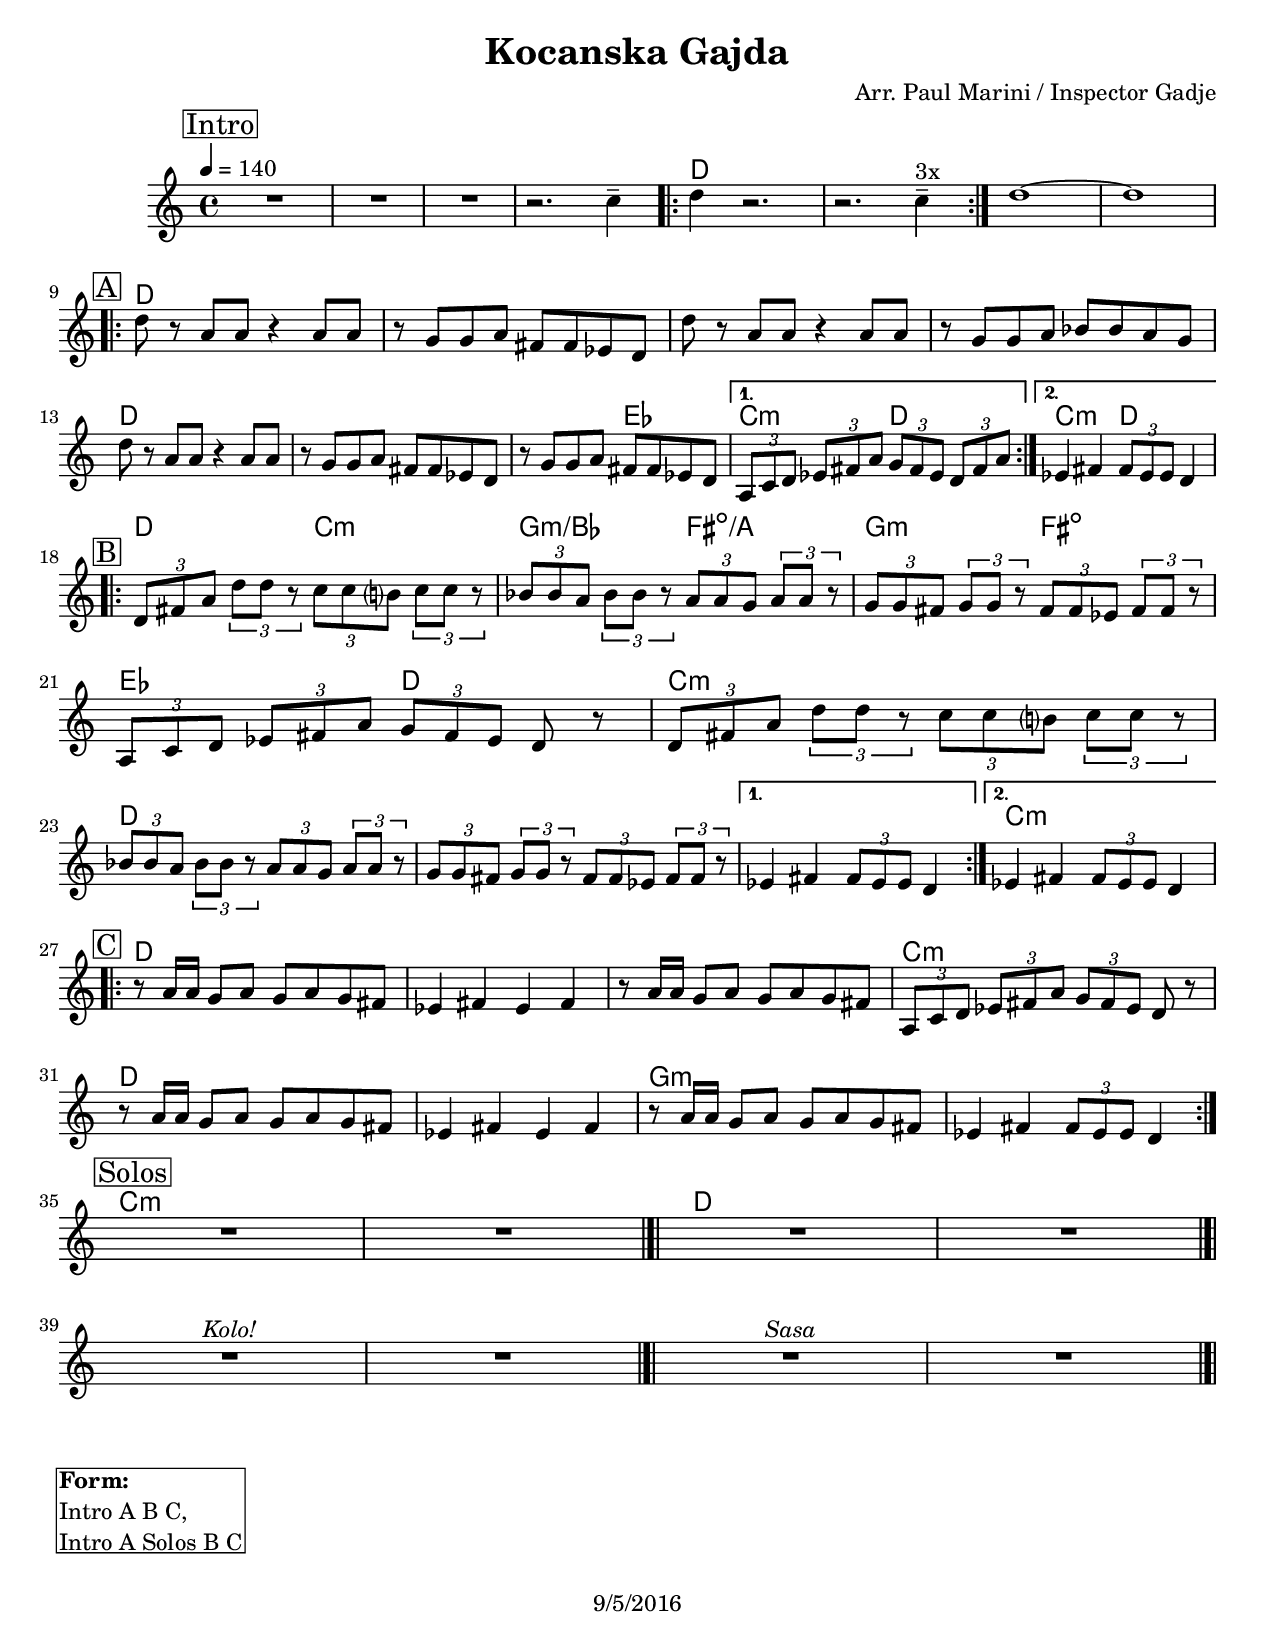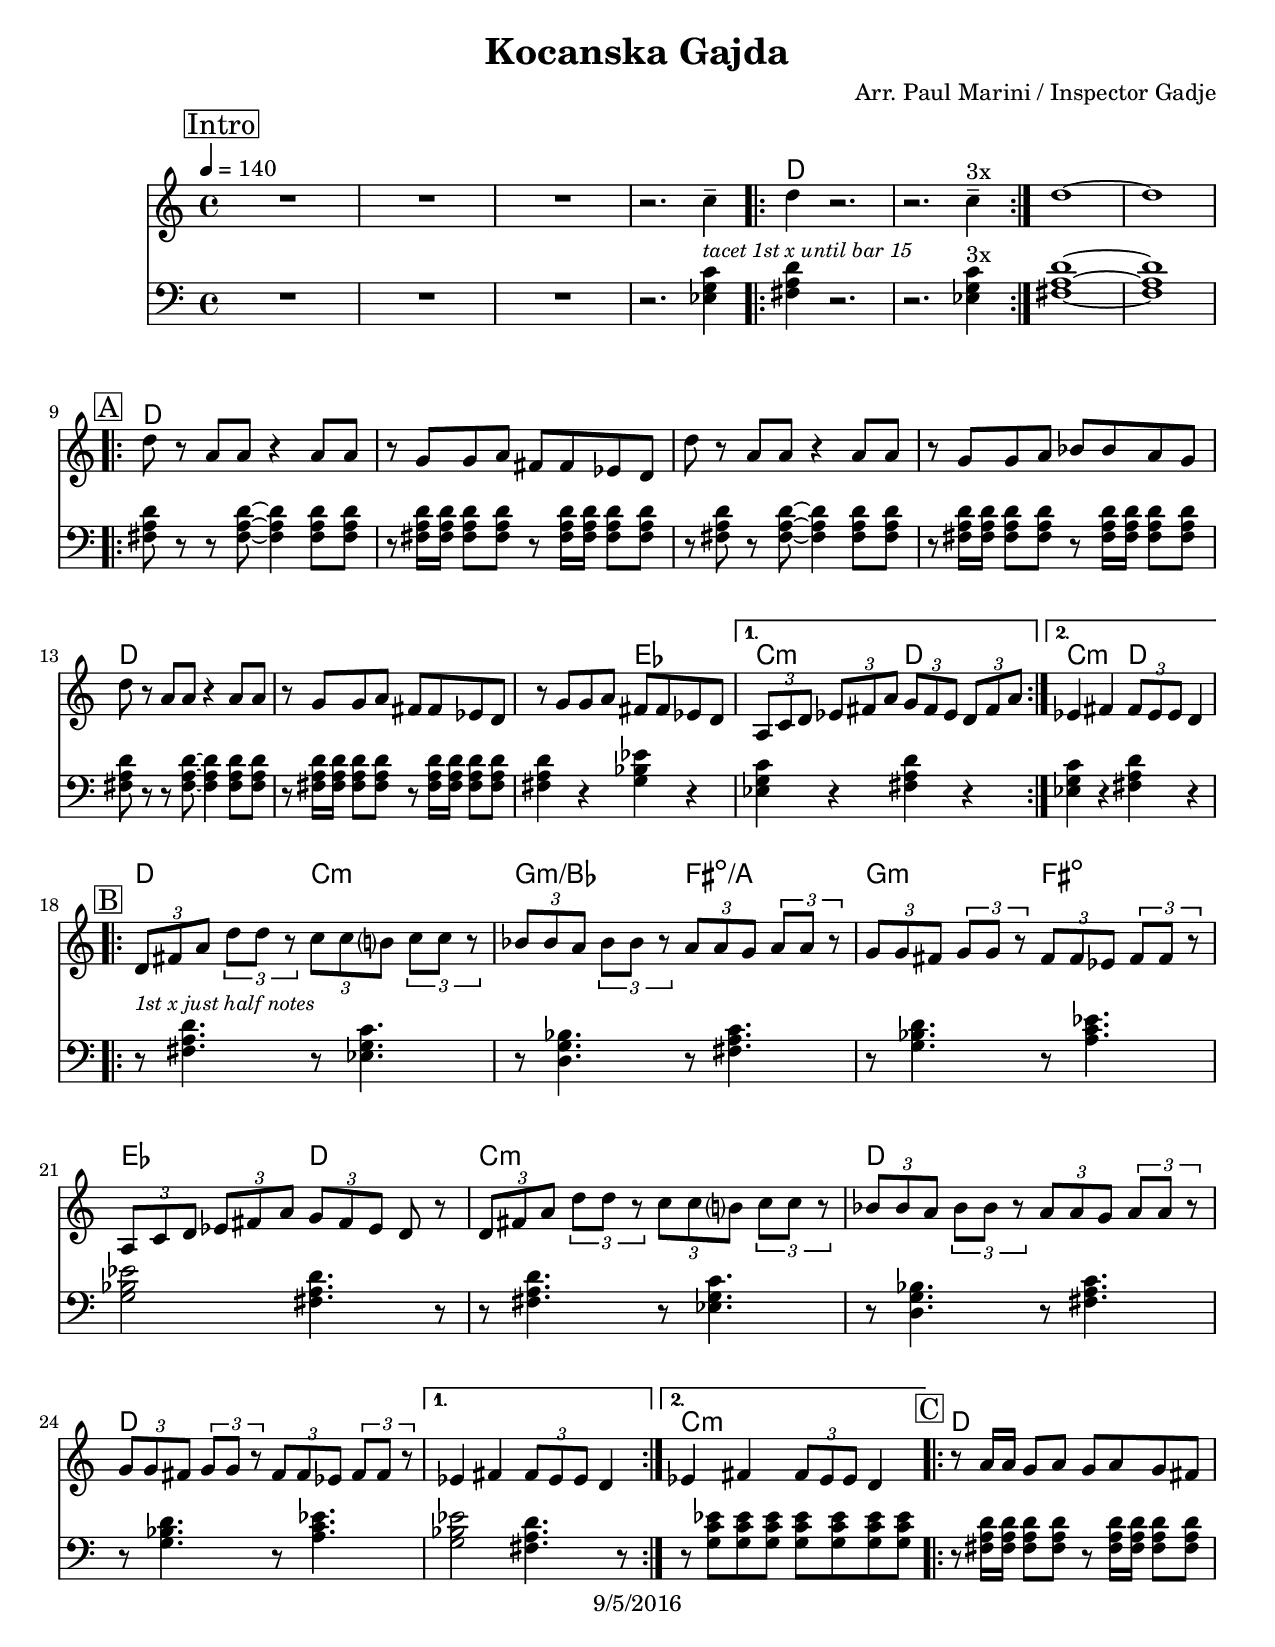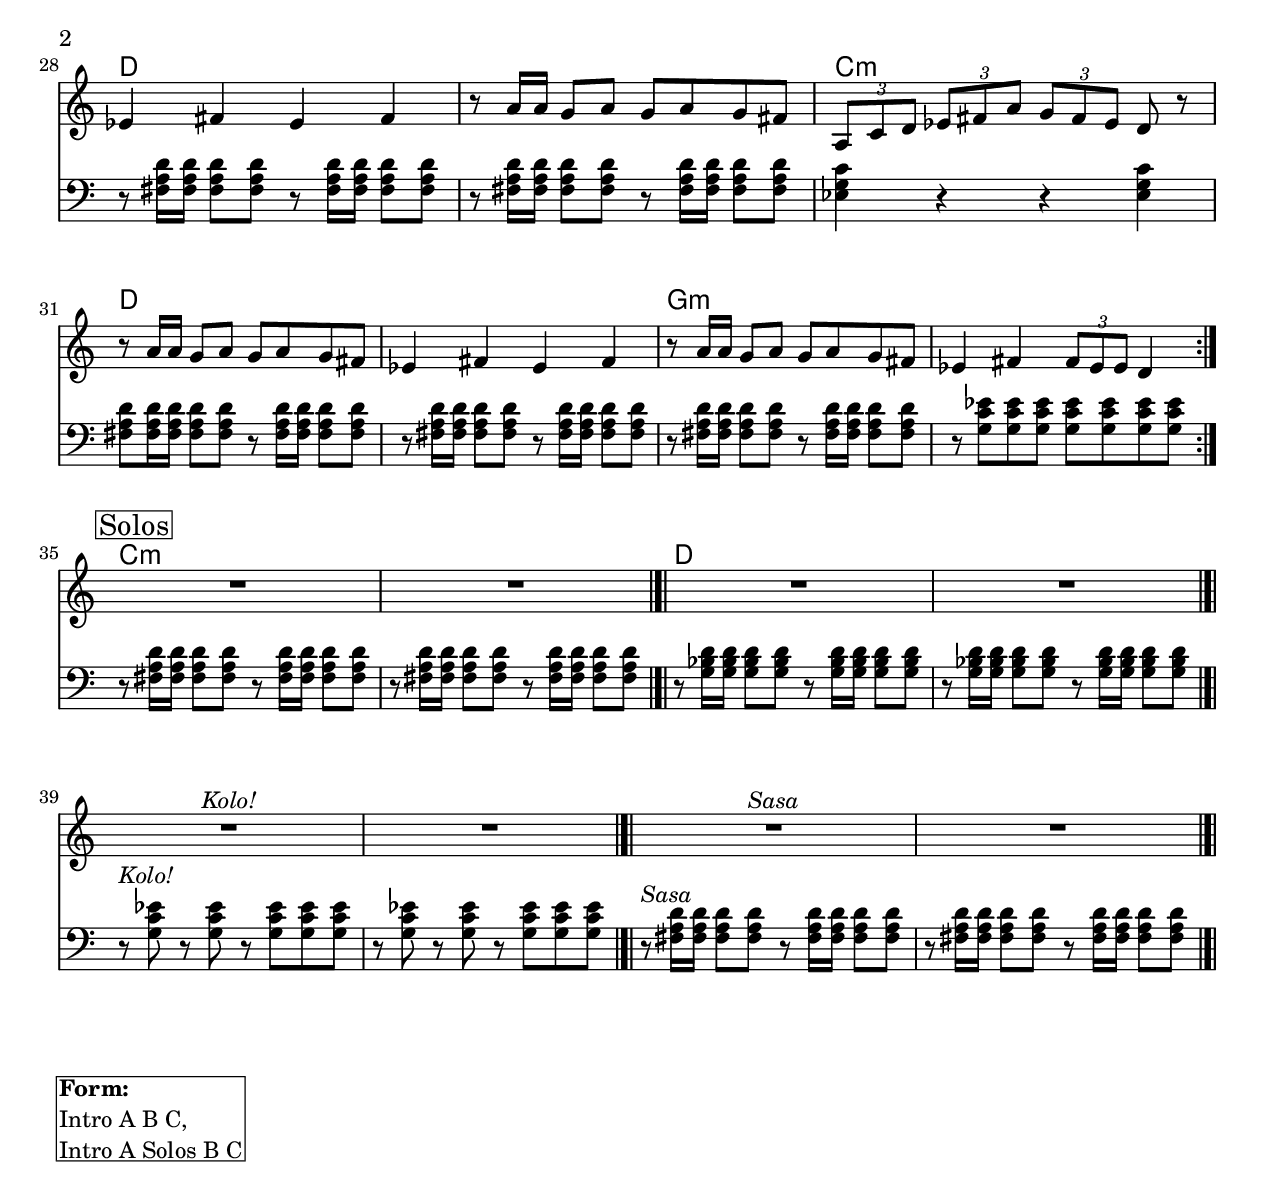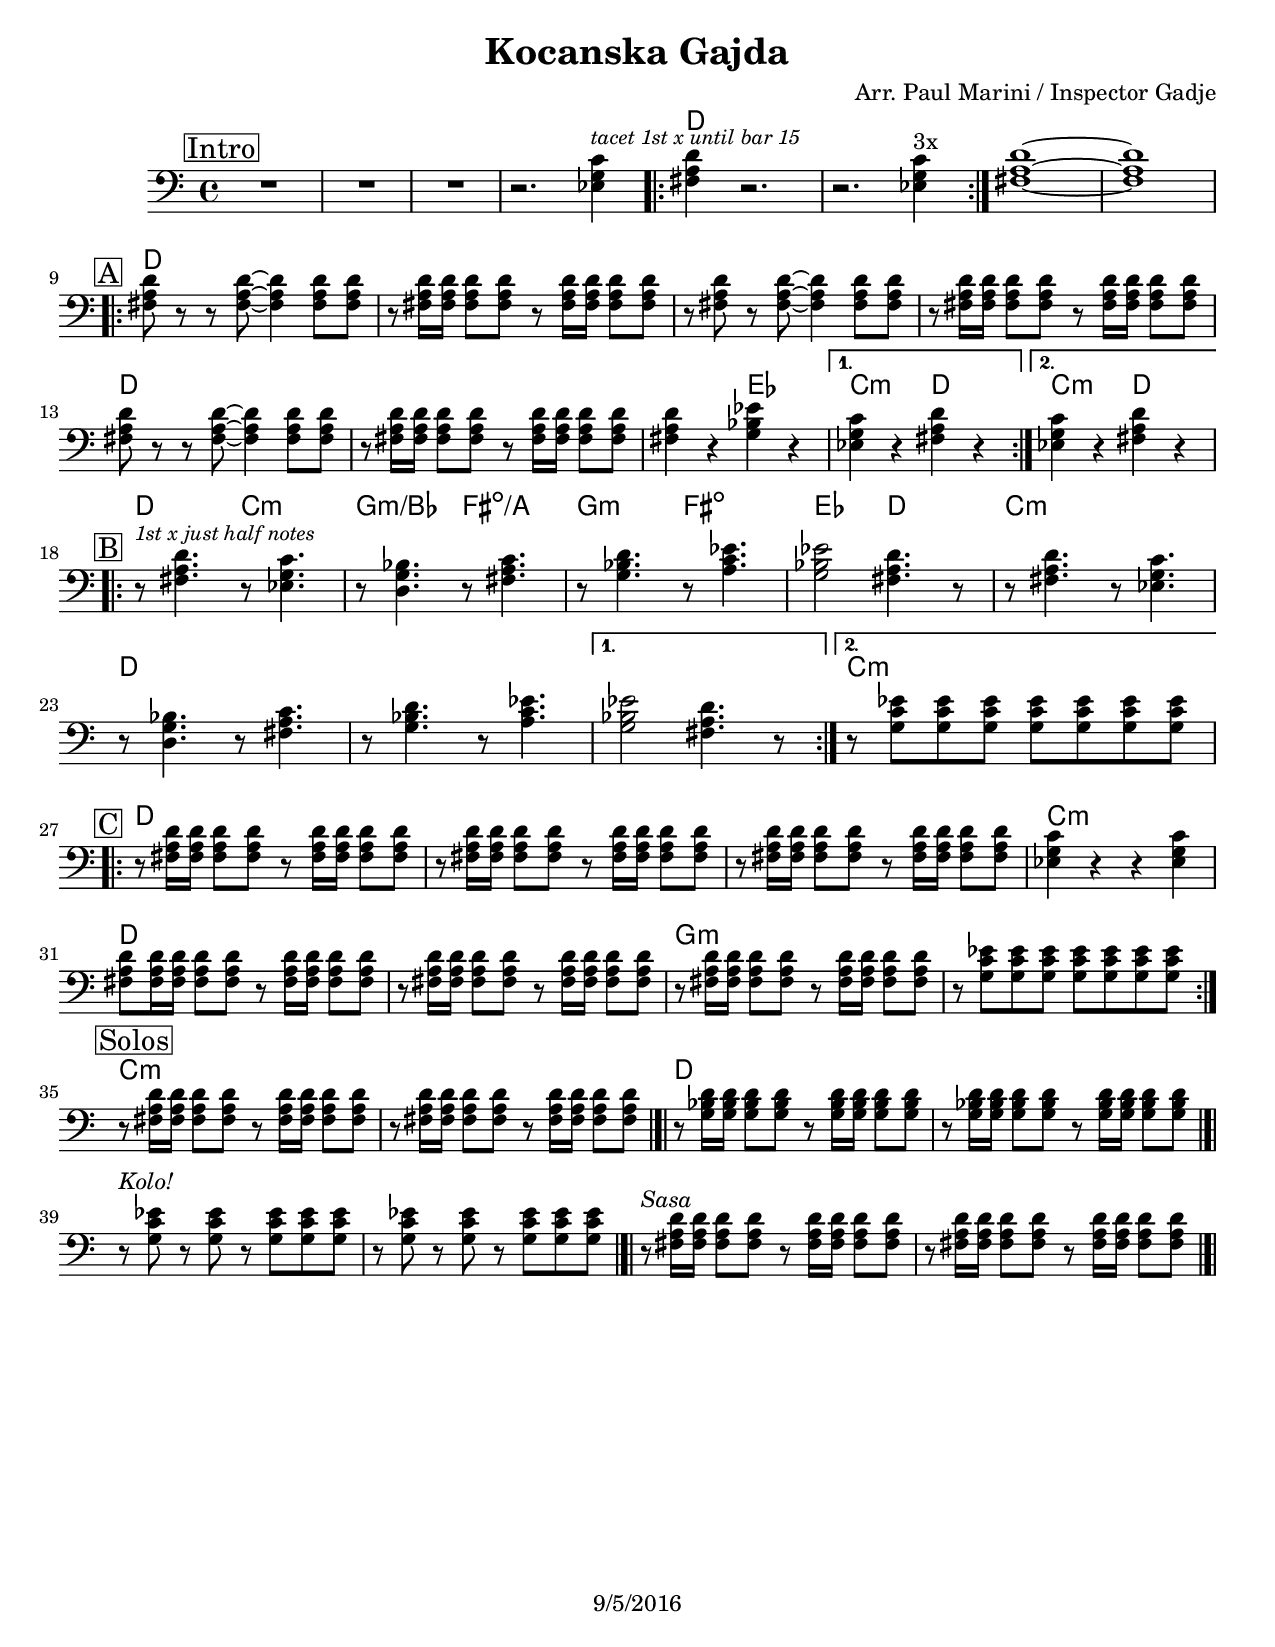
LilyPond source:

\version "2.16.2"

\header {
	title = "Kocanska Gajda"
	composer = "Arr. Paul Marini / Inspector Gadje"
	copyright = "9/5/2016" %date of latest edits
}
\paper {
  #(set-paper-size "letter")
  }


slash = {
	\override NoteHead #'style = #'slash
	\override Stem #'transparent = ##t
}

noslash = {
	\revert NoteHead #'style
	\revert Stem #'transparent
}

test = { \relative c' { \tempo 4 = 140 \set Score.markFormatter = #format-mark-box-letters
	\repeat volta 2 {
	}
}
}

	
melody = { \relative c'' { \tempo 4 = 140 \set Score.markFormatter = #format-mark-box-letters 

	\mark \markup { \box "Intro" }
		R1 | R1 | R1 | r2. c4-- |
	\repeat volta 3 {
		d4 r2. | r2. c4--^\markup { "3x" } |
		}	
	d1~ | d | \break

	\mark \markup { \box "A" }
	\repeat volta 2 {
		d8 r a a r4 a8 a | r8 g g a fis fis ees d |
		d'8 r a a r4 a8 a | r8 g g a bes bes a g | \break
		d'8 r a a r4 a8 a | r8 g g a fis fis ees d |
		r8 g g a fis fis ees d | \noBreak
		} 
		\alternative {
			{ \noBreak \times 2/3 { a8 c d } \times 2/3 { ees fis a } \times 2/3 { g fis ees } \times 2/3 { d fis a } | } 
			{ ees4 fis \times 2/3 { fis8 ees ees } d4 | }
		} \break

%{
	\mark \markup { \box "B" } %original B
	\repeat volta 2 {
		\times 2/3 {d8-. fis-. a-.} \times 2/3 {d( cis d)} 
			\times 2/3 {d-. c-. d-.} \times 2/3 {c( b? c)} |
		\times 2/3 {c-. bes-. c-.} \times 2/3 {bes( a bes) } 
			\times 2/3 {bes-. a-. bes-. } \times 2/3 {a( gis a)} |
		\times 2/3 {a-. g-. a-.} \times 2/3 {g( fis g)} 
			\times 2/3 {g-. fis-. g-. } \times 2/3 {fis( f fis)} |
		}
		\alternative {
			{ \times 2/3 { a,8 c d } \times 2/3 { ees fis g } \times 2/3 { fis ees d } d8 r | } 
			{ ees4 fis \times 2/3 { ees8 ees d } d4 | } \break
		}
%}

	\mark \markup { \box "B" } %Bertin's B
	\repeat volta 2 {	
		\times 2/3 {d8 fis a} \times 2/3 {d d r} \times 2/3 {c c b?} \times 2/3 {c c r} |
		\times 2/3 {bes bes a} \times 2/3 {bes bes r} \times 2/3 {a a g} \times 2/3 {a a r} |
		\times 2/3 {g g fis} \times 2/3 {g g r} \times 2/3 {fis fis ees } \times 2/3 {fis fis r} | 
		\times 2/3 { a,8 c d } \times 2/3 { ees fis a } \times 2/3 { g fis ees } d8 r |  

		\times 2/3 {d8 fis a} \times 2/3 {d d r} \times 2/3 {c c b?} \times 2/3 {c c r} |
		\times 2/3 {bes bes a} \times 2/3 {bes bes r} \times 2/3 {a a g} \times 2/3 {a a r} |
		\times 2/3 {g g fis} \times 2/3 {g g r} \times 2/3 {fis fis ees } \times 2/3 {fis fis r} | 
		}
		\alternative {
			{ ees4 fis \times 2/3 { fis8 ees ees } d4 | }
			{ ees4 fis \times 2/3 { fis8 ees ees } d4 | }
		}


	\mark \markup { \box "C" }
	\repeat volta 2 {
		r8 a'16 a g8 a g a g fis | 
		ees4 fis ees fis |
		r8 a16 a g8 a g a g fis | \noBreak
		\times 2/3 { a,8 c d } \times 2/3 { ees fis a } \times 2/3 { g fis ees } d8 r | \break
		r8 a'16 a g8 a g a g fis | 
		ees4 fis ees fis |
		r8 a16 a g8 a g a g fis | 
		ees4 fis \times 2/3 { fis8 ees ees } d4 | \break
		}
	
	\mark \markup { \box "Solos" }
	R1 | R1 | \bar "|.|"
	R1 | R1 | \bar "|.|" \break
	R1^\markup {\italic "Kolo!"} | R1 | \bar "|.|"
	R1^\markup {\italic "Sasa"} | R1 | \bar "|.|" 
}
}

midbrass = { \relative c { \set Score.markFormatter = #format-mark-box-letters 

	\mark \markup { \box "Intro" }
	R1 | R1 | R1 | r2. <ees g c>4^\markup { \small \italic "tacet 1st x until bar 15" } |
	\repeat volta 3 {
		<fis a d>4 r2. | r2. <ees g c>4^\markup { "3x"} |
	}
	<fis a d>1~~~ | <fis a d> |

	\mark \markup { \box "A" }
	\repeat volta 2 {
		<fis a d>8 r r <fis a d>~ <fis a d>4 <fis a d>8 <fis a d> | 
		r <fis a d>16 <fis a d> <fis a d>8 <fis a d> r <fis a d>16 <fis a d> <fis a d>8 <fis a d> |
		r8 <fis a d> r <fis a d>~ <fis a d>4 <fis a d>8 <fis a d> | 
		r <fis a d>16 <fis a d> <fis a d>8 <fis a d> r <fis a d>16 <fis a d> <fis a d>8 <fis a d> |
		<fis a d>8 r r <fis a d>~ <fis a d>4 <fis a d>8 <fis a d> | 
		r <fis a d>16 <fis a d> <fis a d>8 <fis a d> r <fis a d>16 <fis a d> <fis a d>8 <fis a d> |
		<fis a d>4 r <g bes ees> r | 
	}

		\alternative {
		{ <ees g c> r <fis a d> r | }
		{ <ees g c> r <fis a d> r | }
		}

	\mark \markup { \box "B" }
	\repeat volta 2 {
		r8^\markup { \small \italic "1st x just half notes" } <fis a d>4. r8 <ees g c>4. |
		r8 <d g bes>4. r8 <fis a c>4. |
		r8 <g bes d>4. r8 <a c ees>4. |
		<g bes ees>2 <fis a d>4. r8 | 

		r8 <fis a d>4. r8 <ees g c>4. |
		r8 <d g bes>4. r8 <fis a c>4. |
		r8 <g bes d>4. r8 <a c ees>4. |
		}
		\alternative {
			{ <g bes ees>2 <fis a d>4. r8 | }
			{ r8 <g c ees> <g c ees> <g c ees> <g c ees> <g c ees> <g c ees> <g c ees>  | }
		}

	\mark \markup { \box "C" }
	\repeat volta 2 {
		r <fis a d>16 <fis a d> <fis a d>8 <fis a d> r <fis a d>16 <fis a d> <fis a d>8 <fis a d> |
		r <fis a d>16 <fis a d> <fis a d>8 <fis a d> r <fis a d>16 <fis a d> <fis a d>8 <fis a d> |
		r <fis a d>16 <fis a d> <fis a d>8 <fis a d> r <fis a d>16 <fis a d> <fis a d>8 <fis a d> |
		<ees g c>4 r r <ees g c> |
		<fis a d>8 <fis a d>16 <fis a d> <fis a d>8 <fis a d> r <fis a d>16 <fis a d> <fis a d>8 <fis a d> |
		r <fis a d>16 <fis a d> <fis a d>8 <fis a d> r <fis a d>16 <fis a d> <fis a d>8 <fis a d> |
		r <fis a d>16 <fis a d> <fis a d>8 <fis a d> r <fis a d>16 <fis a d> <fis a d>8 <fis a d> |
		r8 <g c ees> <g c ees> <g c ees> <g c ees> <g c ees> <g c ees> <g c ees>  |
	}

	\mark \markup { \box "Solos" }
	r8 <fis a d>16 <fis a d> <fis a d>8 <fis a d> r <fis a d>16 <fis a d> <fis a d>8 <fis a d> |
	r8 <fis a d>16 <fis a d> <fis a d>8 <fis a d> r <fis a d>16 <fis a d> <fis a d>8 <fis a d> | \bar "|.|" 
	r8 <g bes d>16 <g bes d> <g bes d>8 <g bes d> r <g bes d>16 <g bes d> <g bes d>8 <g bes d> |
	r8 <g bes d>16 <g bes d> <g bes d>8 <g bes d> r <g bes d>16 <g bes d> <g bes d>8 <g bes d> | \bar "|.|" \break
	r8^\markup {\italic "Kolo!"} <g c ees> r <g c ees> r <g c ees> <g c ees> <g c ees> | 
	r8 <g c ees> r <g c ees> r <g c ees> <g c ees> <g c ees> | \bar "|.|"	
	r8^\markup {\italic "Sasa"} <fis a d>16 <fis a d> <fis a d>8 <fis a d> r <fis a d>16 <fis a d> <fis a d>8 <fis a d> |
	r8 <fis a d>16 <fis a d> <fis a d>8 <fis a d> r <fis a d>16 <fis a d> <fis a d>8 <fis a d> | \bar "|.|" 

}
}


changes = { \chordmode { 

% Intro
s1 | s |
s1 | s |
d1 | d |
d1 | d |

% A
d1 | d | d1 | d |
d1 | d | d2 ees | c:min d | c:min d |

% B 
d2 c:min | g:min/bes fis:dim/a | 
g:min fis:dim | ees d | 
c1:min |

% C
d1 | d | d | c:min |
d1 | d | d | c:min |

%Solos
d1 | d | g:min | g:min |
c:min | c:min | d | d |

}
}


\book {
	\score { 
	  <<
	    \new ChordNames {
		\set chordChanges = ##t
		\changes
	    }
	    \new Staff <<
			\new Voice { % line breaks!
				%Intro
				s1 | \noBreak s1 | \noBreak s1 | \noBreak s1 | \noBreak s1 | \noBreak s1 | \noBreak s1 | \noBreak s1 | \break
				%A
				s1 | \noBreak s1 | \noBreak s1 | \noBreak s1 | \break
				s1 | \noBreak s1 | \noBreak s1 | \noBreak s1 | \noBreak s1 | \break
				%B
				s1 | \noBreak s1 | \noBreak s1 | \break s1 | \noBreak s1 | \break
				%C
				s1 | \noBreak s1 | \noBreak s1 | \noBreak s1 | \break
				s1 | \noBreak s1 | \noBreak s1 | \noBreak s1 | \break
				%Solos
				s1 | \noBreak s1 | \noBreak s1 | \noBreak s1 | \break
				s1 | \noBreak s1 | \noBreak s1 | \noBreak s1 | \break
			}
			\new Voice 	{ \clef treble
				\melody
			}
		>>
	  >>
	}
	%Form
	\markup { \box \column {
	\line { \bold "Form:" }
	\line { "Intro A B C, " }
	\line { "Intro A Solos B C" }
	}}
}
\book {
	\score { 
	  <<
	    \new ChordNames {
		\set chordChanges = ##t
		\changes
	    }
	    \new Staff { \clef treble
		\melody
	    }
	    \new Staff { \clef bass 
		\midbrass
	    }
	  >>
	}
	%Form
	\markup { \box \column {
	\line { \bold "Form:" }
	\line { "Intro A B C, " }
	\line { "Intro A Solos B C" }
	}}
}
\book {
	\score { 
	  <<
	    \new ChordNames {
		\set chordChanges = ##t
		\changes
	    }
	    \new Staff <<
			\new Voice { % line breaks!
				%Intro
				s1 | \noBreak s1 | \noBreak s1 | \noBreak s1 | \noBreak s1 | \noBreak s1 | \noBreak s1 | \noBreak s1 | \break
				%A
				s1 | \noBreak s1 | \noBreak s1 | \noBreak s1 | \break
				s1 | \noBreak s1 | \noBreak s1 | \noBreak s1 | \noBreak s1 | \break
				%B
				s1 | \noBreak s1 | \noBreak s1 | \noBreak s1 | \noBreak s1 | \break
				%C
				s1 | \noBreak s1 | \noBreak s1 | \noBreak s1 | \break
				s1 | \noBreak s1 | \noBreak s1 | \noBreak s1 | \break
				%Solos
				s1 | \noBreak s1 | \noBreak s1 | \noBreak s1 | \break
				s1 | \noBreak s1 | \noBreak s1 | \noBreak s1 | \break
			}
			\new Voice { \clef bass 
				\midbrass
			}
		>>
	  >>
	}
}

%{
\book {
	\score {
	  <<
		\new Staff {
		  \set Staff.midiInstrument = #"trumpet" \unfoldRepeats
			\melody
		}
		\new Staff {
		  \set Staff.midiInstrument = #"trumpet" \unfoldRepeats
			\midbrass
		}
	  >>
		\midi { }
	}
}
%{
\book {
	\score {
	  <<
		\new Staff {
		  \set Staff.midiInstrument = #"trumpet" \unfoldRepeats
			\test
		}
	  >>
		\midi { }
	}
}
%}
